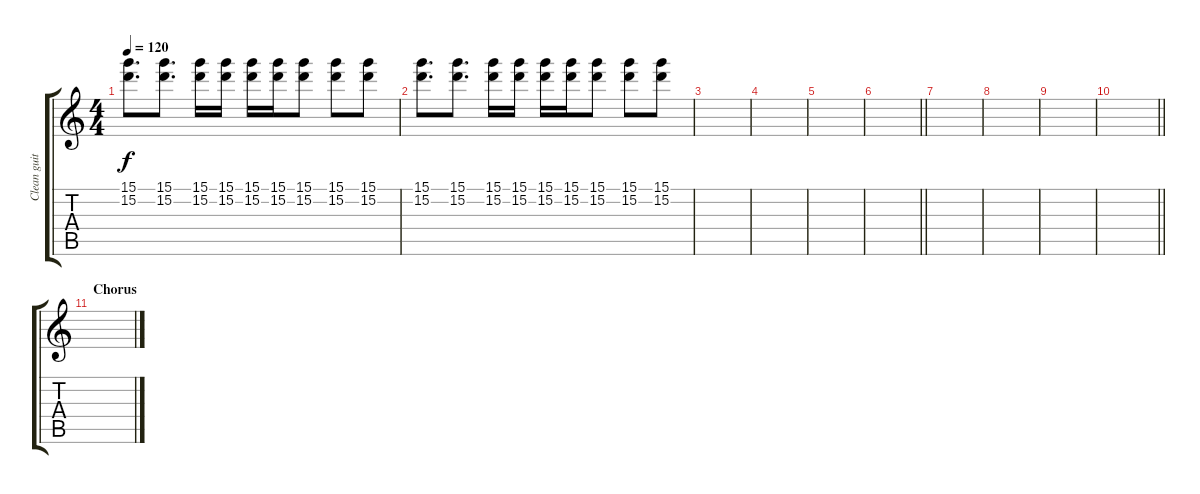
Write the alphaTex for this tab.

\track ("Clean guitar" "Clean guit") {instrument electricguitarclean}
\staff {score tabs}
\tuning (E4 B3 G3 D3 A2 E2) {hide}
\ts (4 4)
\tempo 120
\clef g2
\ks c
(15.1 15.2).8{d dy f} (15.1 15.2).8{d} (15.1 15.2).16 (15.1 15.2).16 (15.1 15.2).16 (15.1 15.2).16 (15.1 15.2).8 (15.1 15.2).8 (15.1 15.2).8 |
(15.1 15.2).8{d} (15.1 15.2).8{d} (15.1 15.2).16 (15.1 15.2).16 (15.1 15.2).16 (15.1 15.2).16 (15.1 15.2).8 (15.1 15.2).8 (15.1 15.2).8 |
|
|
|
\barLineRight lightlight
|
|
|
|
\barLineRight lightlight
|
\section ("" "Chorus")
